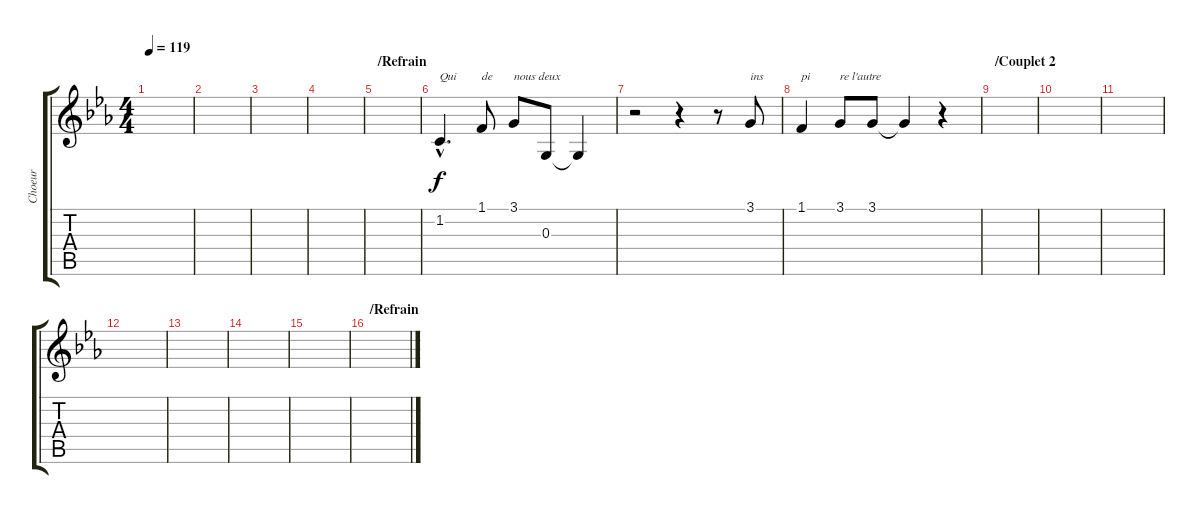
\track ("Choeur" "Choeur") {instrument choiraahs}
\staff {score tabs}
\tuning (E4 B3 G3 D3 A2 E2) {hide}
\ts (4 4)
\tempo 119
\clef g2
\ks cminor
|
|
|
|
\section ("" "/Refrain")
|
1.2{hac}.4{d txt "Qui"} 1.1.8{txt "de"} 3.1.8{txt "nous deux"} 0.3.8 0.3{t}.4 |
r.2 r.4 r.8 3.1.8{txt "ins"} |
1.1.4{txt "pi"} 3.1.8{txt "re l'autre"} 3.1.8 3.1{t}.4 r.4 |
\section ("" "/Couplet 2")
|
|
|
|
|
|
|
\section ("" "/Refrain")
